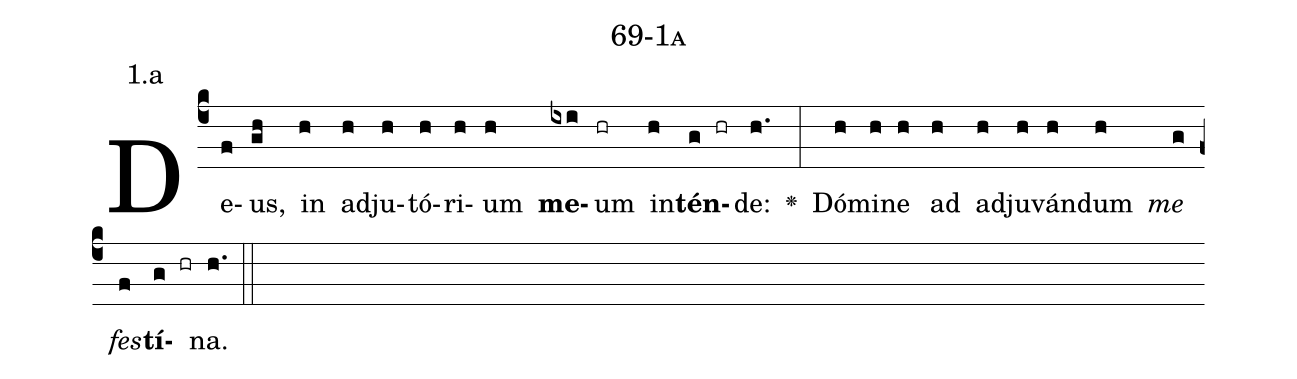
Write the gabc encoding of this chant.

name: 69-1a;
annotation: 1.a;
%%
(c4)De(f)us,(gh) in(h) ad(h)ju(h)tó(h)ri(h)um(h) <b>me</b>(ixi)um(hr) in(h)<b>tén</b>(g hr)de:(h.) <v>\greheightstar</v>(:) Dó(h)mi(h)ne(h) ad(h) ad(h)ju(h)ván(h)dum(h) <i>me</i>(g) <i>fes</i>(f)<b>tí</b>(g hr)na.(h.) (::)


%E(h) u(h) o(g) u(f) a(g) e.(h.) (::)
